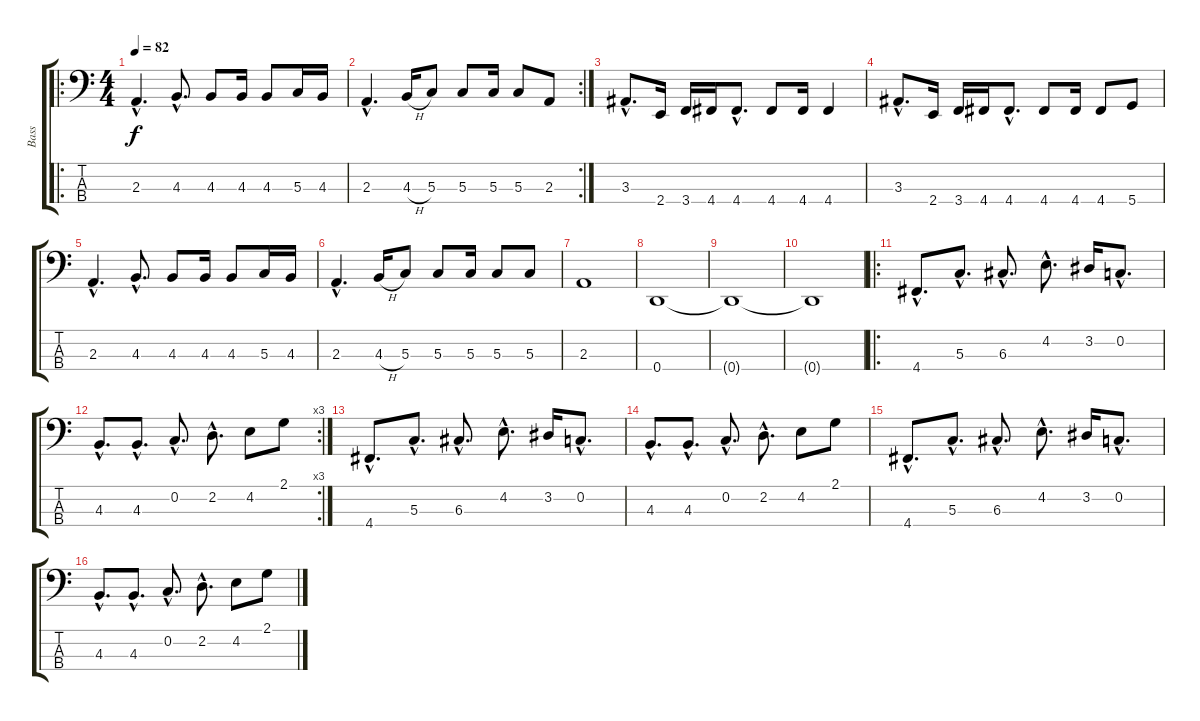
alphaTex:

\track ("Bass" "Bass") {instrument electricbassfinger}
\staff {score tabs}
\tuning (F2 C2 G1 D1) {hide}
\ro
\ts (4 4)
\tempo 82
\clef f4
\ks c
2.3{hac}.4{d dy f} 4.3{hac}.8{d} 4.3.8 4.3.16 4.3.8 5.3.16 4.3.16 |
\rc 2
2.3{hac}.4{d} 4.3{h}.16 5.3.8 5.3.8 5.3.16 5.3.8 2.3.8 |
3.3{hac}.8{d} 2.4.16 3.4.16 4.4.16 4.4{hac}.8{d} 4.4.8 4.4.16 4.4.4 |
3.3{hac}.8{d} 2.4.16 3.4.16 4.4.16 4.4{hac}.8{d} 4.4.8 4.4.16 4.4.8 5.4.8 |
2.3{hac}.4{d} 4.3{hac}.8{d} 4.3.8 4.3.16 4.3.8 5.3.16 4.3.16 |
2.3{hac}.4{d} 4.3{h}.16 5.3.8 5.3.8 5.3.16 5.3.8 5.3.8 |
2.3.1 |
0.4.1 |
0.4{t}.1 |
0.4{t}.1 |
\ro
4.4{hac}.8{d} 5.3{hac}.8{d} 6.3{hac}.8{d} 4.2{hac}.8{d} 3.2.16 0.2{hac}.8{d} |
\rc 3
4.3{hac}.8{d} 4.3{hac}.8{d} 0.2{hac}.8{d} 2.2{hac}.8{d} 4.2.8 2.1.8 |
4.4{hac}.8{d} 5.3{hac}.8{d} 6.3{hac}.8{d} 4.2{hac}.8{d} 3.2.16 0.2{hac}.8{d} |
4.3{hac}.8{d} 4.3{hac}.8{d} 0.2{hac}.8{d} 2.2{hac}.8{d} 4.2.8 2.1.8 |
4.4{hac}.8{d} 5.3{hac}.8{d} 6.3{hac}.8{d} 4.2{hac}.8{d} 3.2.16 0.2{hac}.8{d} |
4.3{hac}.8{d} 4.3{hac}.8{d} 0.2{hac}.8{d} 2.2{hac}.8{d} 4.2.8 2.1.8
